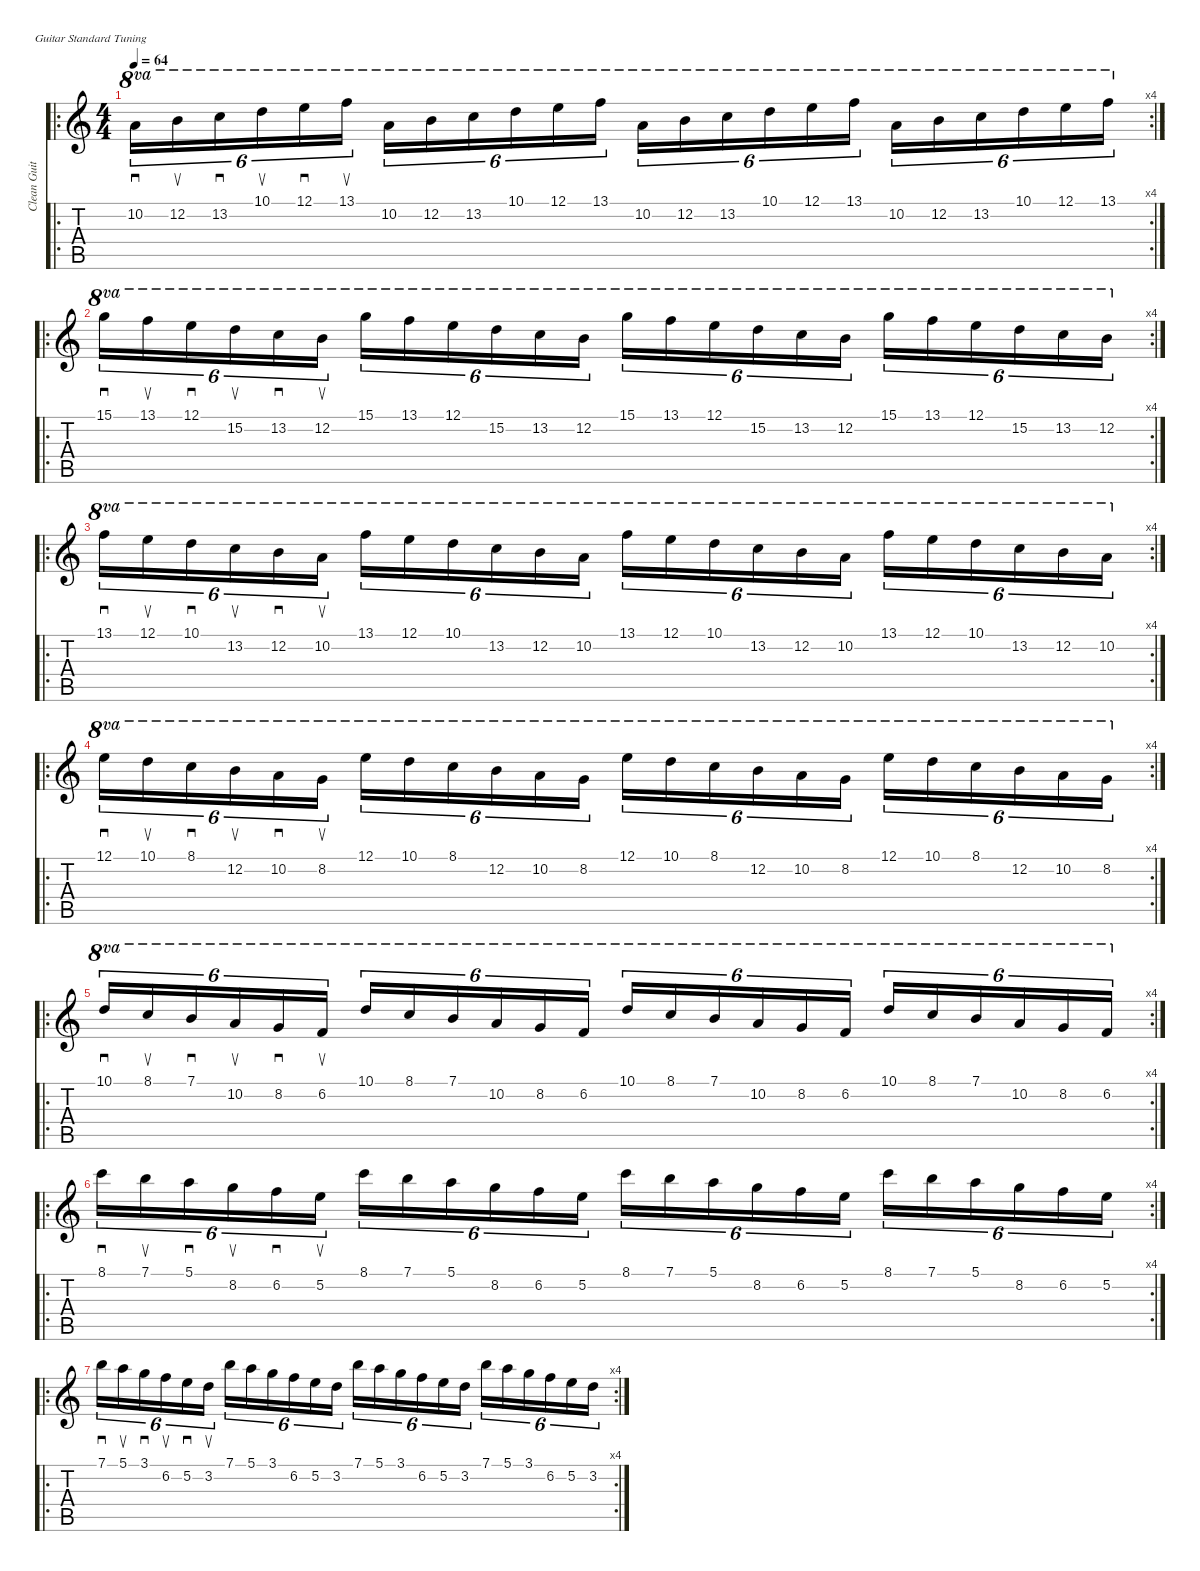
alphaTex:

\defaultSystemsLayout 4
\hideDynamics
\bracketExtendMode nobrackets
\otherSystemsTrackNameOrientation horizontal
\defaultBarNumberDisplay FirstOfSystem
\track ("Clean Guitar" "Clean Guit") {instrument electricguitarclean}
\staff {score tabs}
\tuning (E4 B3 G3 D3 A2 E2)
\ro
\rc 4
\ts (4 4)
\tempo 64
\clef g2
\ks c
10.2.16{sd tu (6 4) ot 8va dy mf beam Down} 12.2.16{su tu (6 4) ot 8va beam Down} 13.2.16{sd tu (6 4) ot 8va beam Down} 10.1.16{su tu (6 4) ot 8va beam Down} 12.1.16{sd tu (6 4) ot 8va beam Down} 13.1.16{su tu (6 4) ot 8va beam Down} 10.2.16{tu (6 4) ot 8va beam Down} 12.2.16{tu (6 4) ot 8va beam Down} 13.2.16{tu (6 4) ot 8va beam Down} 10.1.16{tu (6 4) ot 8va beam Down} 12.1.16{tu (6 4) ot 8va beam Down} 13.1.16{tu (6 4) ot 8va beam Down} 10.2.16{tu (6 4) ot 8va beam Down} 12.2.16{tu (6 4) ot 8va beam Down} 13.2.16{tu (6 4) ot 8va beam Down} 10.1.16{tu (6 4) ot 8va beam Down} 12.1.16{tu (6 4) ot 8va beam Down} 13.1.16{tu (6 4) ot 8va beam Down} 10.2.16{tu (6 4) ot 8va beam Down} 12.2.16{tu (6 4) ot 8va beam Down} 13.2.16{tu (6 4) ot 8va beam Down} 10.1.16{tu (6 4) ot 8va beam Down} 12.1.16{tu (6 4) ot 8va beam Down} 13.1.16{tu (6 4) ot 8va beam Down} |
\ro
\rc 4
15.1.16{sd tu (6 4) ot 8va beam Down} 13.1.16{su tu (6 4) ot 8va beam Down} 12.1.16{sd tu (6 4) ot 8va beam Down} 15.2.16{su tu (6 4) ot 8va beam Down} 13.2.16{sd tu (6 4) ot 8va beam Down} 12.2.16{su tu (6 4) ot 8va beam Down} 15.1.16{tu (6 4) ot 8va beam Down} 13.1.16{tu (6 4) ot 8va beam Down} 12.1.16{tu (6 4) ot 8va beam Down} 15.2.16{tu (6 4) ot 8va beam Down} 13.2.16{tu (6 4) ot 8va beam Down} 12.2.16{tu (6 4) ot 8va beam Down} 15.1.16{tu (6 4) ot 8va beam Down} 13.1.16{tu (6 4) ot 8va beam Down} 12.1.16{tu (6 4) ot 8va beam Down} 15.2.16{tu (6 4) ot 8va beam Down} 13.2.16{tu (6 4) ot 8va beam Down} 12.2.16{tu (6 4) ot 8va beam Down} 15.1.16{tu (6 4) ot 8va beam Down} 13.1.16{tu (6 4) ot 8va beam Down} 12.1.16{tu (6 4) ot 8va beam Down} 15.2.16{tu (6 4) ot 8va beam Down} 13.2.16{tu (6 4) ot 8va beam Down} 12.2.16{tu (6 4) ot 8va beam Down} |
\ro
\rc 4
13.1.16{sd tu (6 4) ot 8va beam Down} 12.1.16{su tu (6 4) ot 8va beam Down} 10.1.16{sd tu (6 4) ot 8va beam Down} 13.2.16{su tu (6 4) ot 8va beam Down} 12.2.16{sd tu (6 4) ot 8va beam Down} 10.2.16{su tu (6 4) ot 8va beam Down} 13.1.16{tu (6 4) ot 8va beam Down} 12.1.16{tu (6 4) ot 8va beam Down} 10.1.16{tu (6 4) ot 8va beam Down} 13.2.16{tu (6 4) ot 8va beam Down} 12.2.16{tu (6 4) ot 8va beam Down} 10.2.16{tu (6 4) ot 8va beam Down} 13.1.16{tu (6 4) ot 8va beam Down} 12.1.16{tu (6 4) ot 8va beam Down} 10.1.16{tu (6 4) ot 8va beam Down} 13.2.16{tu (6 4) ot 8va beam Down} 12.2.16{tu (6 4) ot 8va beam Down} 10.2.16{tu (6 4) ot 8va beam Down} 13.1.16{tu (6 4) ot 8va beam Down} 12.1.16{tu (6 4) ot 8va beam Down} 10.1.16{tu (6 4) ot 8va beam Down} 13.2.16{tu (6 4) ot 8va beam Down} 12.2.16{tu (6 4) ot 8va beam Down} 10.2.16{tu (6 4) ot 8va beam Down} |
\ro
\rc 4
12.1.16{sd tu (6 4) ot 8va beam Down} 10.1.16{su tu (6 4) ot 8va beam Down} 8.1.16{sd tu (6 4) ot 8va beam Down} 12.2.16{su tu (6 4) ot 8va beam Down} 10.2.16{sd tu (6 4) ot 8va beam Down} 8.2.16{su tu (6 4) ot 8va beam Down} 12.1.16{tu (6 4) ot 8va beam Down} 10.1.16{tu (6 4) ot 8va beam Down} 8.1.16{tu (6 4) ot 8va beam Down} 12.2.16{tu (6 4) ot 8va beam Down} 10.2.16{tu (6 4) ot 8va beam Down} 8.2.16{tu (6 4) ot 8va beam Down} 12.1.16{tu (6 4) ot 8va beam Down} 10.1.16{tu (6 4) ot 8va beam Down} 8.1.16{tu (6 4) ot 8va beam Down} 12.2.16{tu (6 4) ot 8va beam Down} 10.2.16{tu (6 4) ot 8va beam Down} 8.2.16{tu (6 4) ot 8va beam Down} 12.1.16{tu (6 4) ot 8va beam Down} 10.1.16{tu (6 4) ot 8va beam Down} 8.1.16{tu (6 4) ot 8va beam Down} 12.2.16{tu (6 4) ot 8va beam Down} 10.2.16{tu (6 4) ot 8va beam Down} 8.2.16{tu (6 4) ot 8va beam Down} |
\ro
\rc 4
10.1.16{sd tu (6 4) ot 8va beam Up} 8.1.16{su tu (6 4) ot 8va beam Up} 7.1.16{sd tu (6 4) ot 8va beam Up} 10.2.16{su tu (6 4) ot 8va beam Up} 8.2.16{sd tu (6 4) ot 8va beam Up} 6.2.16{su tu (6 4) ot 8va beam Up} 10.1.16{tu (6 4) ot 8va beam Up} 8.1.16{tu (6 4) ot 8va beam Up} 7.1.16{tu (6 4) ot 8va beam Up} 10.2.16{tu (6 4) ot 8va beam Up} 8.2.16{tu (6 4) ot 8va beam Up} 6.2.16{tu (6 4) ot 8va beam Up} 10.1.16{tu (6 4) ot 8va beam Up} 8.1.16{tu (6 4) ot 8va beam Up} 7.1.16{tu (6 4) ot 8va beam Up} 10.2.16{tu (6 4) ot 8va beam Up} 8.2.16{tu (6 4) ot 8va beam Up} 6.2.16{tu (6 4) ot 8va beam Up} 10.1.16{tu (6 4) ot 8va beam Up} 8.1.16{tu (6 4) ot 8va beam Up} 7.1.16{tu (6 4) ot 8va beam Up} 10.2.16{tu (6 4) ot 8va beam Up} 8.2.16{tu (6 4) ot 8va beam Up} 6.2.16{tu (6 4) ot 8va beam Up} |
\ro
\rc 4
8.1.16{sd tu (6 4) beam Down} 7.1.16{su tu (6 4) beam Down} 5.1.16{sd tu (6 4) beam Down} 8.2.16{su tu (6 4) beam Down} 6.2.16{sd tu (6 4) beam Down} 5.2.16{su tu (6 4) beam Down} 8.1.16{tu (6 4) beam Down} 7.1.16{tu (6 4) beam Down} 5.1.16{tu (6 4) beam Down} 8.2.16{tu (6 4) beam Down} 6.2.16{tu (6 4) beam Down} 5.2.16{tu (6 4) beam Down} 8.1.16{tu (6 4) beam Down} 7.1.16{tu (6 4) beam Down} 5.1.16{tu (6 4) beam Down} 8.2.16{tu (6 4) beam Down} 6.2.16{tu (6 4) beam Down} 5.2.16{tu (6 4) beam Down} 8.1.16{tu (6 4) beam Down} 7.1.16{tu (6 4) beam Down} 5.1.16{tu (6 4) beam Down} 8.2.16{tu (6 4) beam Down} 6.2.16{tu (6 4) beam Down} 5.2.16{tu (6 4) beam Down} |
\ro
\rc 4
7.1.16{sd tu (6 4) beam Down} 5.1.16{su tu (6 4) beam Down} 3.1.16{sd tu (6 4) beam Down} 6.2.16{su tu (6 4) beam Down} 5.2.16{sd tu (6 4) beam Down} 3.2.16{su tu (6 4) beam Down} 7.1.16{tu (6 4) beam Down} 5.1.16{tu (6 4) beam Down} 3.1.16{tu (6 4) beam Down} 6.2.16{tu (6 4) beam Down} 5.2.16{tu (6 4) beam Down} 3.2.16{tu (6 4) beam Down} 7.1.16{tu (6 4) beam Down} 5.1.16{tu (6 4) beam Down} 3.1.16{tu (6 4) beam Down} 6.2.16{tu (6 4) beam Down} 5.2.16{tu (6 4) beam Down} 3.2.16{tu (6 4) beam Down} 7.1.16{tu (6 4) beam Down} 5.1.16{tu (6 4) beam Down} 3.1.16{tu (6 4) beam Down} 6.2.16{tu (6 4) beam Down} 5.2.16{tu (6 4) beam Down} 3.2.16{tu (6 4) beam Down}
